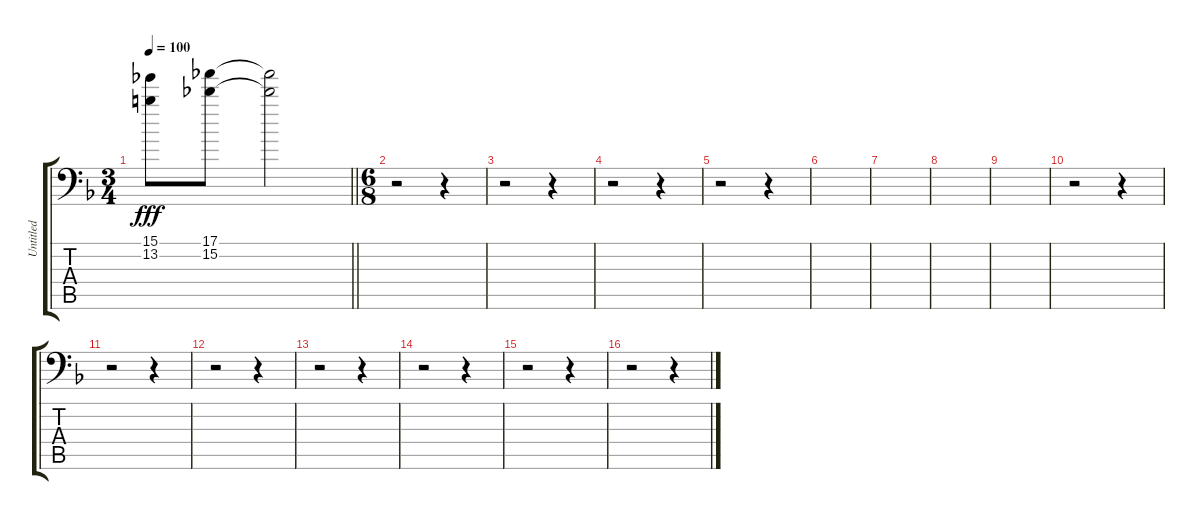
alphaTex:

\track ("Untitled" "Untitled") {instrument overdrivenguitar}
\staff {score tabs}
\tuning (Eb4 Bb3 Gb3 Db3 Ab2 Ab1) {hide}
\ts (3 4)
\tempo 100
\clef f4
\barLineRight lightlight
\ks f
(15.1 13.2).8{dy fff} (17.1 15.2).8 (17.1{t} 15.2{t}).2 |
\ts (6 8)
r.2 r.4 |
r.2 r.4 |
r.2 r.4 |
r.2 r.4 |
|
|
|
|
r.2 r.4 |
r.2 r.4 |
r.2 r.4 |
r.2 r.4 |
r.2 r.4 |
r.2 r.4 |
r.2 r.4
